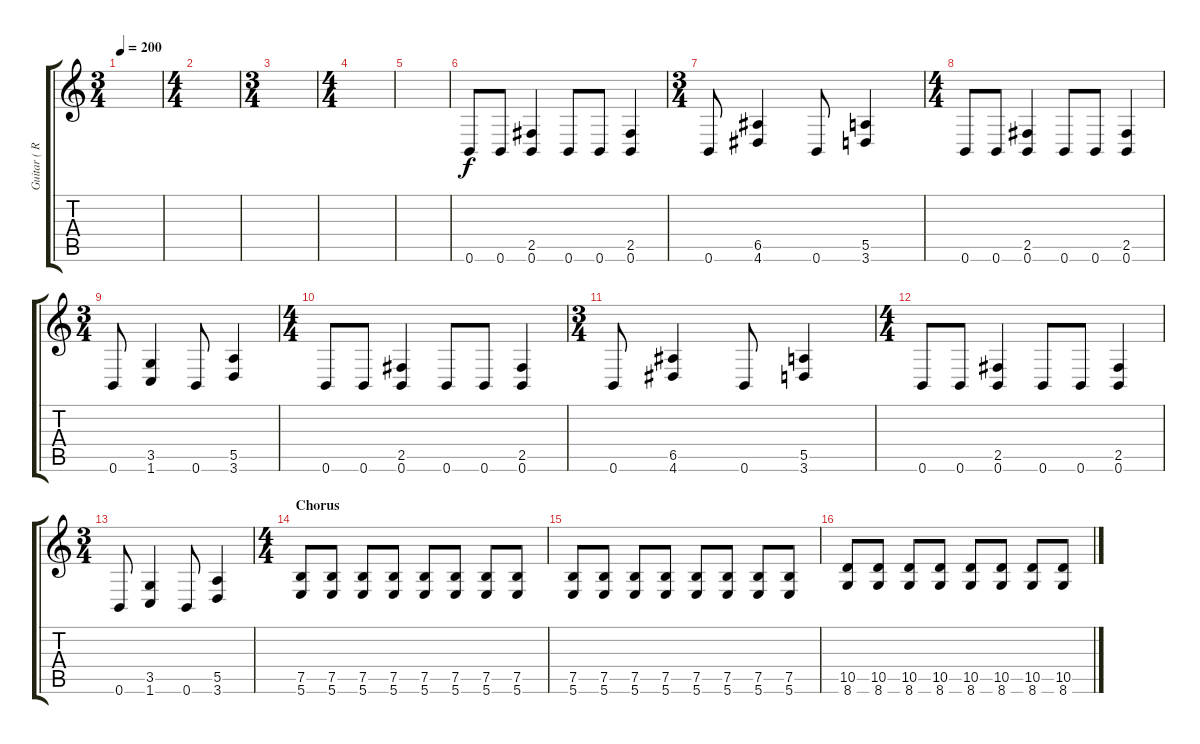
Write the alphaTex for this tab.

\track ("Guitar ( Rune )" "Guitar ( R") {instrument distortionguitar}
\staff {score tabs}
\tuning (B3 Gb3 D3 A2 E2 B1) {hide}
\ts (3 4)
\tempo 200
\clef g2
\ks c
|
\ts (4 4)
|
\ts (3 4)
|
\ts (4 4)
|
|
0.6.8{volume 15} 0.6.8 (2.5 0.6).4 0.6.8 0.6.8 (2.5 0.6).4 |
\ts (3 4)
0.6.8 (6.5 4.6).4 0.6.8 (5.5 3.6).4 |
\ts (4 4)
0.6.8 0.6.8 (2.5 0.6).4 0.6.8 0.6.8 (2.5 0.6).4 |
\ts (3 4)
0.6.8 (3.5 1.6).4 0.6.8 (5.5 3.6).4 |
\ts (4 4)
0.6.8 0.6.8 (2.5 0.6).4 0.6.8 0.6.8 (2.5 0.6).4 |
\ts (3 4)
0.6.8 (6.5 4.6).4 0.6.8 (5.5 3.6).4 |
\ts (4 4)
0.6.8 0.6.8 (2.5 0.6).4 0.6.8 0.6.8 (2.5 0.6).4 |
\ts (3 4)
0.6.8 (3.5 1.6).4 0.6.8 (5.5 3.6).4 |
\ts (4 4)
\section ("" "Chorus")
(7.5 5.6).8 (7.5 5.6).8 (7.5 5.6).8 (7.5 5.6).8 (7.5 5.6).8 (7.5 5.6).8 (7.5 5.6).8 (7.5 5.6).8 |
(7.5 5.6).8 (7.5 5.6).8 (7.5 5.6).8 (7.5 5.6).8 (7.5 5.6).8 (7.5 5.6).8 (7.5 5.6).8 (7.5 5.6).8 |
(10.5 8.6).8 (10.5 8.6).8 (10.5 8.6).8 (10.5 8.6).8 (10.5 8.6).8 (10.5 8.6).8 (10.5 8.6).8 (10.5 8.6).8
